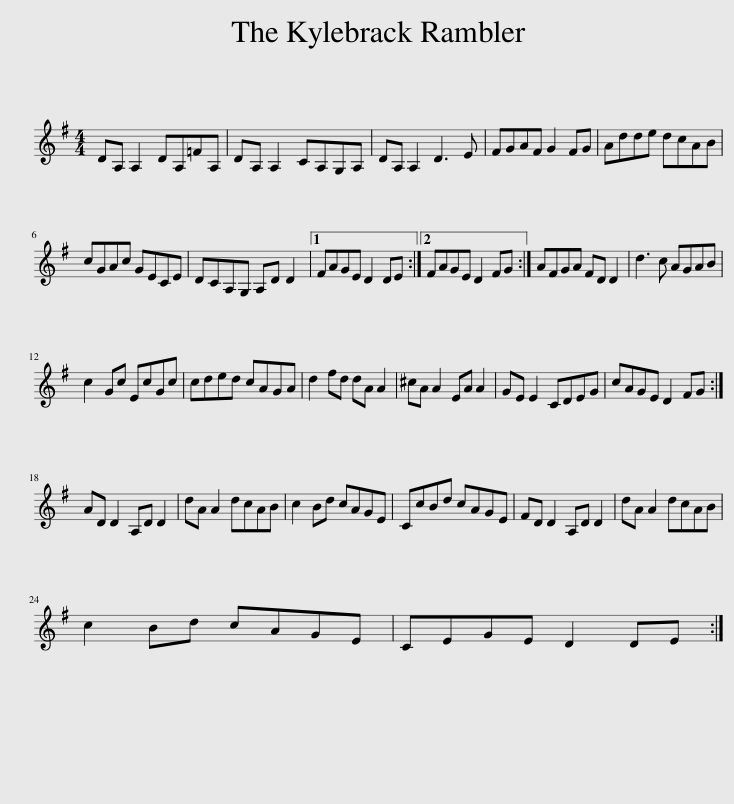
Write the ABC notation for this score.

X:1
L:1/8
M:4/4
I:linebreak $
K:G
V:1 treble
V:1
 DA, A,2 DA,=FA, | DA, A,2 CA,G,A, | DA, A,2 D3 E | FGAF G2 FG | Adde dcAB |$ %5
 cGAc GECE | DCA,G, A,D D2 |1 FAGE D2 DE :|2 FAGE D2 FG :| AFGA FD D2 | %10
 d3 c AGAB |$ c2 Gc EcGc | cded cAGA | d2 fd dA A2 | ^cA A2 EA A2 | %15
 GE E2 CDEG | cAGE D2 FG :|$ AD D2 A,D D2 | dA A2 dcAB | c2 Bd cAGE | %20
 CcBd cAGE | FD D2 A,D D2 | dA A2 dcAB |$ c2 Bd cAGE | CEGE D2 DE :| %25
